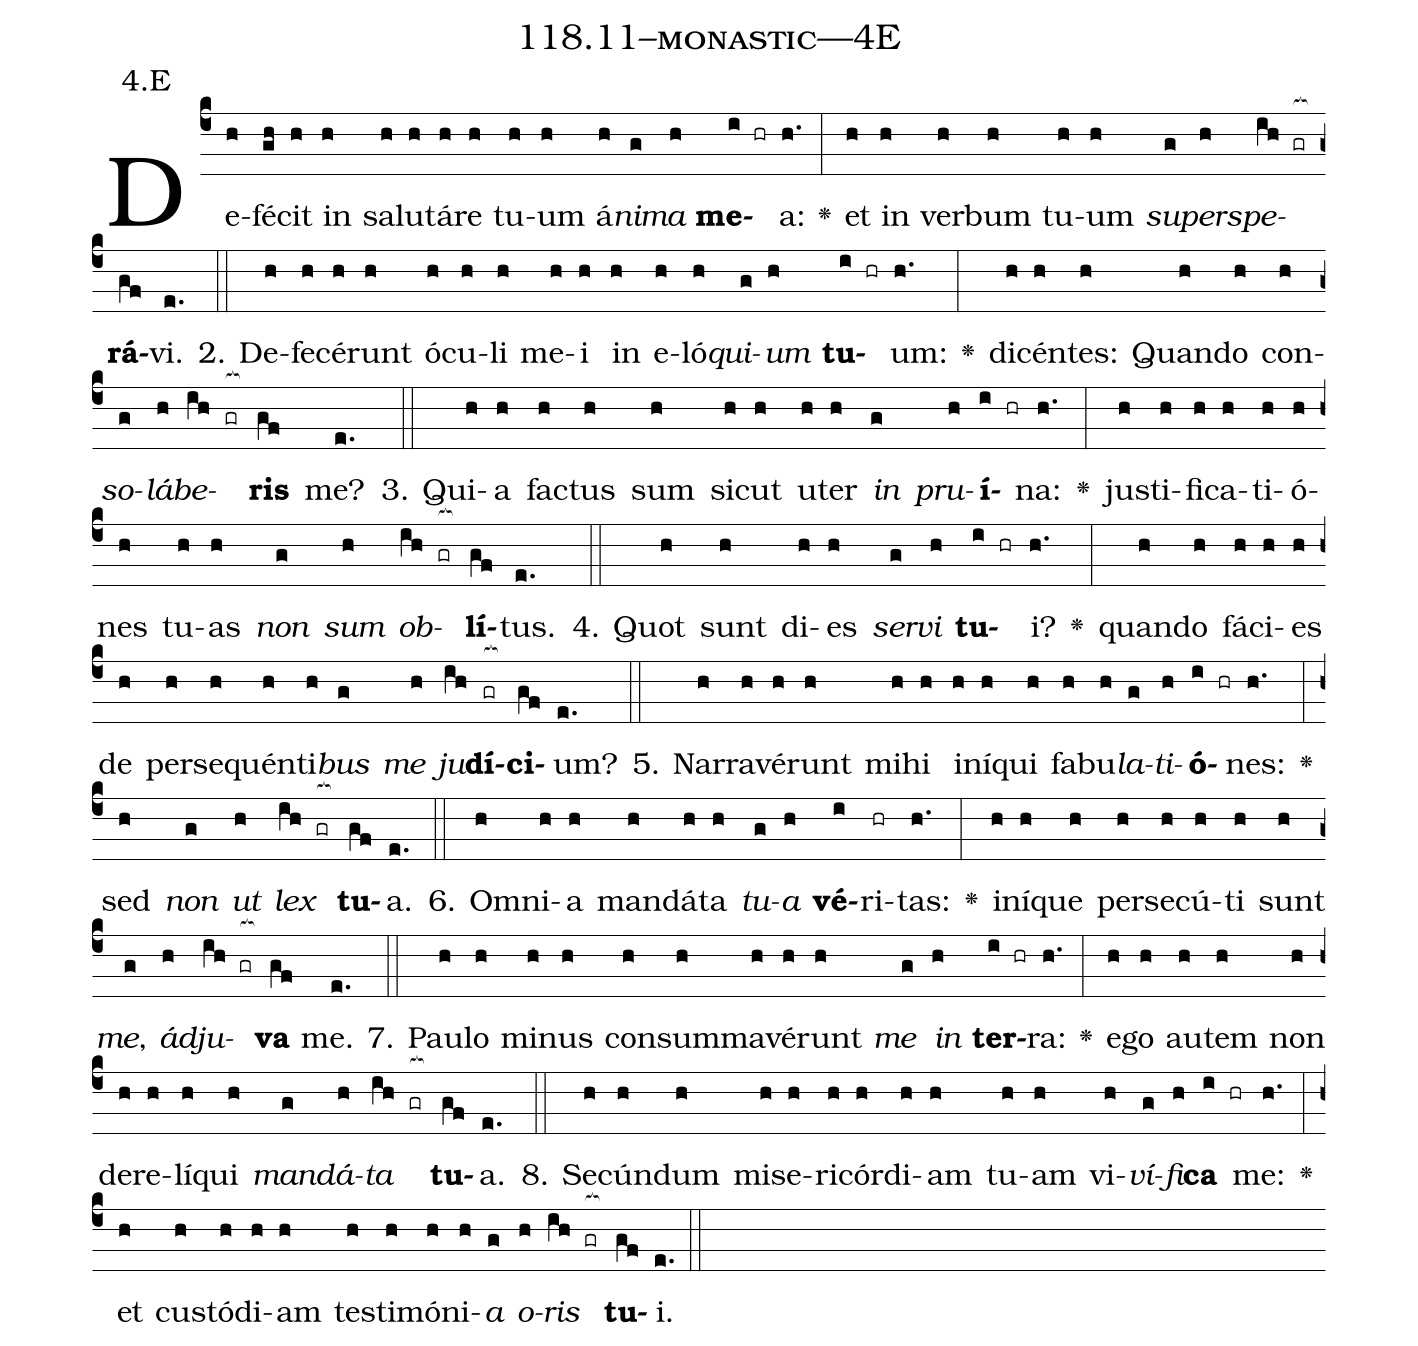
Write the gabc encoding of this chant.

name: 118.11--monastic---4E;
annotation: 4.E;
%%
(c4)De(h)fé(gh)cit(h) in(h) sa(h)lu(h)tá(h)re(h) tu(h)um(h) á(h)<i>ni</i>(g)<i>ma</i>(h) <b>me</b>(i hr)a:(h.) <v>\greheightstar</v>(:) et(h) in(h) ver(h)bum(h) tu(h)um(h) <i>su</i>(g)<i>per</i>(h)<i>spe</i>(ih gr[ocb:1{])<b>rá</b>(gf[ocb:0}])vi.(e.) (::)
2. De(h)fe(h)cé(h)runt(h) ó(h)cu(h)li(h) me(h)i(h) in(h) e(h)ló(h)<i>qui</i>(g)<i>um</i>(h) <b>tu</b>(i hr)um:(h.) <v>\greheightstar</v>(:) di(h)cén(h)tes:(h) Quan(h)do(h) con(h)<i>so</i>(g)<i>lá</i>(h)<i>be</i>(ih gr[ocb:1{])<b>ris</b>(gf[ocb:0}]) me?(e.) (::)
3. Qui(h)a(h) fac(h)tus(h) sum(h) sic(h)ut(h) u(h)ter(h) <i>in</i>(g) <i>pru</i>(h)<b>í</b>(i hr)na:(h.) <v>\greheightstar</v>(:) jus(h)ti(h)fi(h)ca(h)ti(h)ó(h)nes(h) tu(h)as(h) <i>non</i>(g) <i>sum</i>(h) <i>ob</i>(ih gr[ocb:1{])<b>lí</b>(gf[ocb:0}])tus.(e.) (::)
4. Quot(h) sunt(h) di(h)es(h) <i>ser</i>(g)<i>vi</i>(h) <b>tu</b>(i hr)i?(h.) <v>\greheightstar</v>(:) quan(h)do(h) fá(h)ci(h)es(h) de(h) per(h)se(h)quén(h)ti(h)<i>bus</i>(g) <i>me</i>(h) <i>ju</i>(ih)<b>dí</b>(gr[ocb:1{])<b>ci</b>(gf[ocb:0}])um?(e.) (::)
5. Nar(h)ra(h)vé(h)runt(h) mi(h)hi(h) in(h)í(h)qui(h) fa(h)bu(h)<i>la</i>(g)<i>ti</i>(h)<b>ó</b>(i hr)nes:(h.) <v>\greheightstar</v>(:) sed(h) <i>non</i>(g) <i>ut</i>(h) <i>lex</i>(ih gr[ocb:1{]) <b>tu</b>(gf[ocb:0}])a.(e.) (::)
6. Om(h)ni(h)a(h) man(h)dá(h)ta(h) <i>tu</i>(g)<i>a</i>(h) <b>vé</b>(i)ri(hr)tas:(h.) <v>\greheightstar</v>(:) in(h)í(h)que(h) per(h)se(h)cú(h)ti(h) sunt(h) <i>me</i>,(g) <i>ád</i>(h)<i>ju</i>(ih gr[ocb:1{])<b>va</b>(gf[ocb:0}]) me.(e.) (::)
7. Pau(h)lo(h) mi(h)nus(h) con(h)sum(h)ma(h)vé(h)runt(h) <i>me</i>(g) <i>in</i>(h) <b>ter</b>(i hr)ra:(h.) <v>\greheightstar</v>(:) e(h)go(h) au(h)tem(h) non(h) de(h)re(h)lí(h)qui(h) <i>man</i>(g)<i>dá</i>(h)<i>ta</i>(ih gr[ocb:1{]) <b>tu</b>(gf[ocb:0}])a.(e.) (::)
8. Se(h)cún(h)dum(h) mi(h)se(h)ri(h)cór(h)di(h)am(h) tu(h)am(h) vi(h)<i>ví</i>(g)<i>fi</i>(h)<b>ca</b>(i hr) me:(h.) <v>\greheightstar</v>(:) et(h) cus(h)tó(h)di(h)am(h) tes(h)ti(h)mó(h)ni(h)<i>a</i>(g) <i>o</i>(h)<i>ris</i>(ih gr[ocb:1{]) <b>tu</b>(gf[ocb:0}])i.(e.) (::)
